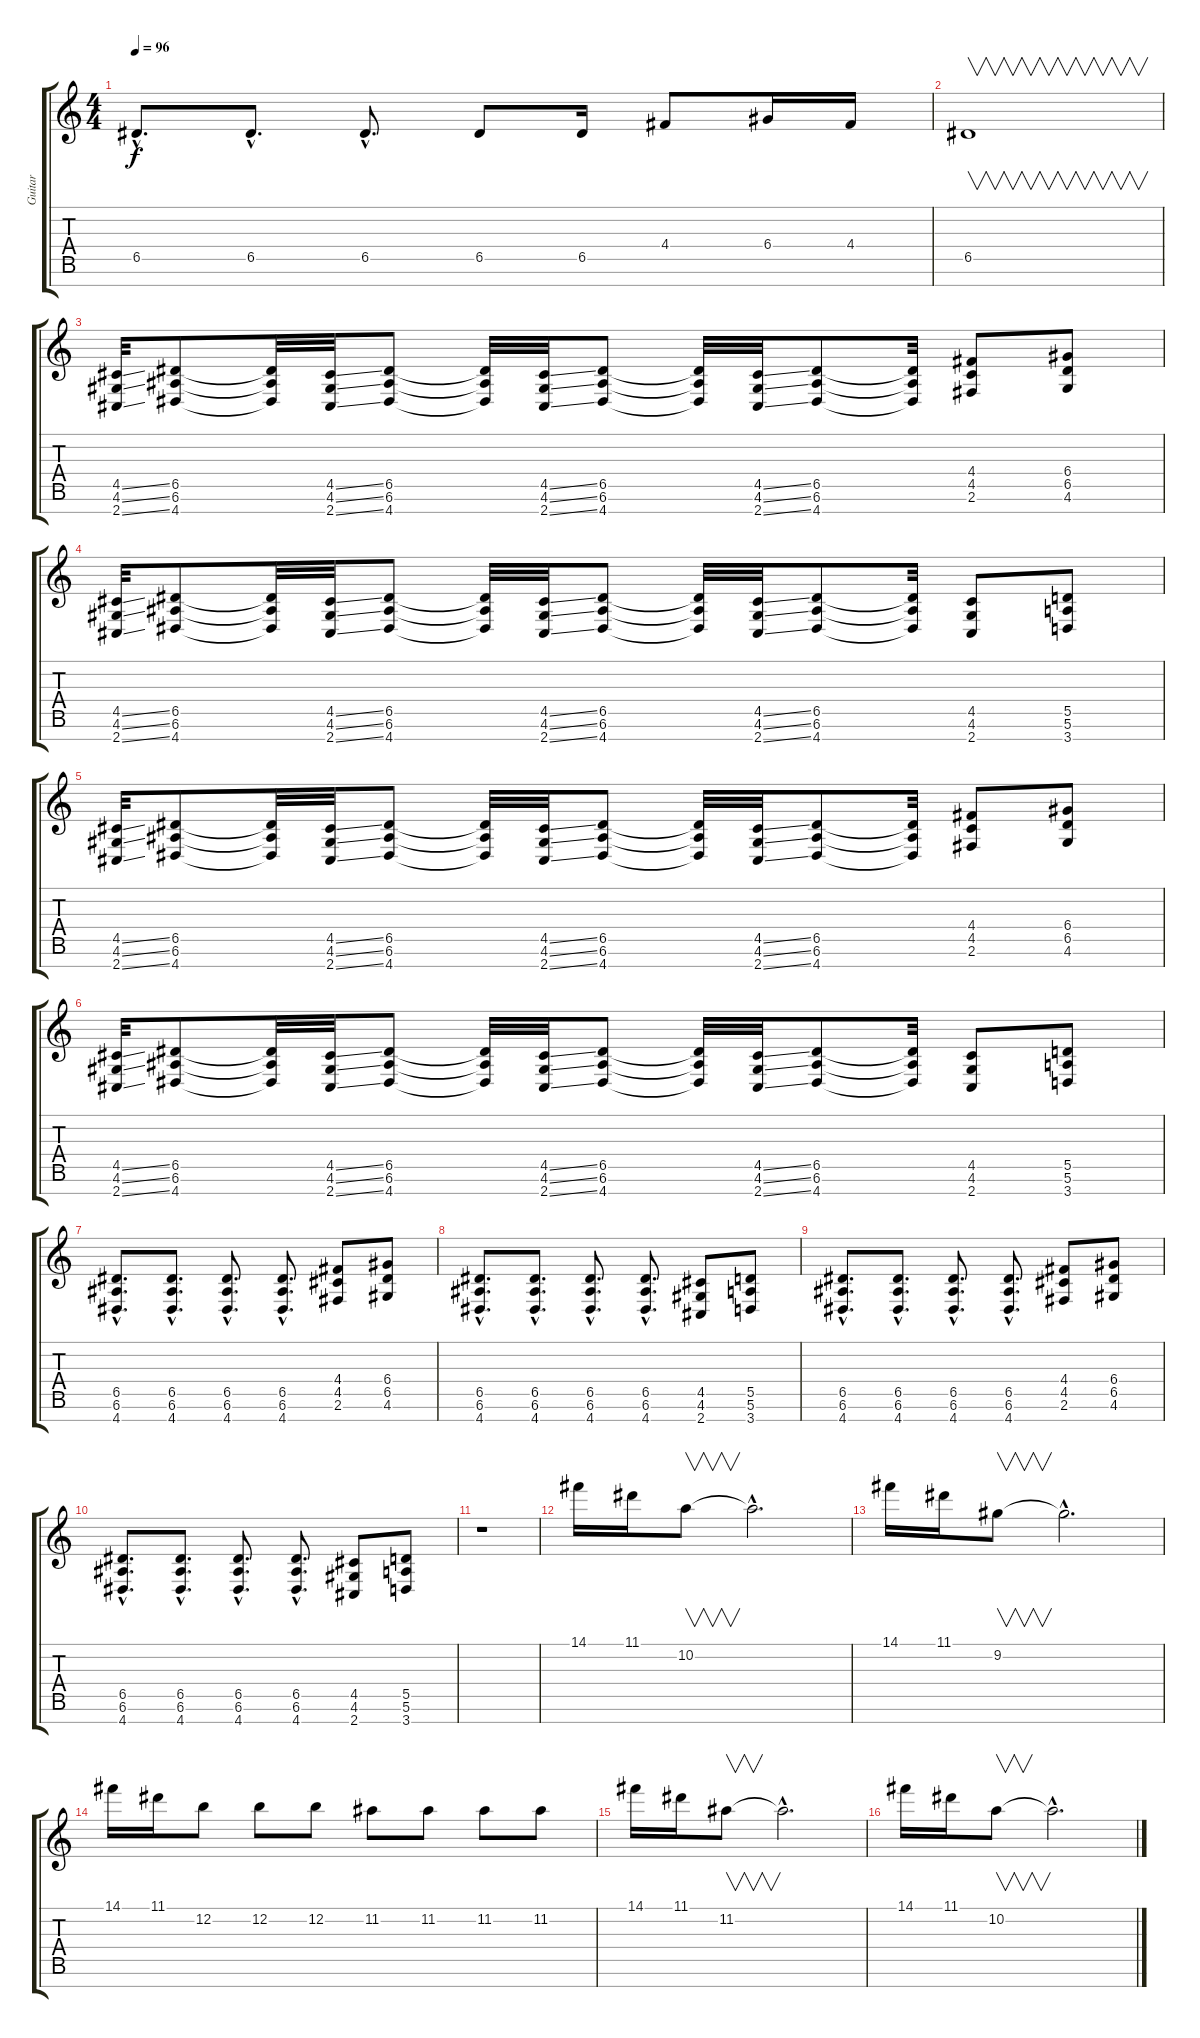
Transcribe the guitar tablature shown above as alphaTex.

\track ("Guitar" "Guitar") {instrument electricguitarjazz}
\staff {score tabs}
\tuning (E4 B3 G3 D3 A2 E2 B1) {hide}
\ts (4 4)
\tempo 96
\clef g2
\ks c
6.5{hac}.8{d dy f} 6.5{hac}.8{d} 6.5{hac}.8{d} 6.5.8 6.5.16 4.4.8 6.4.16 4.4.16 |
6.5.1{v} |
(4.5{ss} 4.6{ss} 2.7{ss}).32{instrument distortionguitar} (6.5 6.6 4.7).8 (6.5{t} 6.6{t} 4.7{t}).32 (4.5{ss} 4.6{ss} 2.7{ss}).32 (6.5 6.6 4.7).8 (6.5{t} 6.6{t} 4.7{t}).32 (4.5{ss} 4.6{ss} 2.7{ss}).32 (6.5 6.6 4.7).8 (6.5{t} 6.6{t} 4.7{t}).32 (4.5{ss} 4.6{ss} 2.7{ss}).32 (6.5 6.6 4.7).8 (6.5{t} 6.6{t} 4.7{t}).32 (4.4 4.5 2.6).8 (6.4 6.5 4.6).8 |
(4.5{ss} 4.6{ss} 2.7{ss}).32 (6.5 6.6 4.7).8 (6.5{t} 6.6{t} 4.7{t}).32 (4.5{ss} 4.6{ss} 2.7{ss}).32 (6.5 6.6 4.7).8 (6.5{t} 6.6{t} 4.7{t}).32 (4.5{ss} 4.6{ss} 2.7{ss}).32 (6.5 6.6 4.7).8 (6.5{t} 6.6{t} 4.7{t}).32 (4.5{ss} 4.6{ss} 2.7{ss}).32 (6.5 6.6 4.7).8 (6.5{t} 6.6{t} 4.7{t}).32 (4.5 4.6 2.7).8 (5.5 5.6 3.7).8 |
(4.5{ss} 4.6{ss} 2.7{ss}).32 (6.5 6.6 4.7).8 (6.5{t} 6.6{t} 4.7{t}).32 (4.5{ss} 4.6{ss} 2.7{ss}).32 (6.5 6.6 4.7).8 (6.5{t} 6.6{t} 4.7{t}).32 (4.5{ss} 4.6{ss} 2.7{ss}).32 (6.5 6.6 4.7).8 (6.5{t} 6.6{t} 4.7{t}).32 (4.5{ss} 4.6{ss} 2.7{ss}).32 (6.5 6.6 4.7).8 (6.5{t} 6.6{t} 4.7{t}).32 (4.4 4.5 2.6).8 (6.4 6.5 4.6).8 |
(4.5{ss} 4.6{ss} 2.7{ss}).32 (6.5 6.6 4.7).8 (6.5{t} 6.6{t} 4.7{t}).32 (4.5{ss} 4.6{ss} 2.7{ss}).32 (6.5 6.6 4.7).8 (6.5{t} 6.6{t} 4.7{t}).32 (4.5{ss} 4.6{ss} 2.7{ss}).32 (6.5 6.6 4.7).8 (6.5{t} 6.6{t} 4.7{t}).32 (4.5{ss} 4.6{ss} 2.7{ss}).32 (6.5 6.6 4.7).8 (6.5{t} 6.6{t} 4.7{t}).32 (4.5 4.6 2.7).8 (5.5 5.6 3.7).8 |
(6.5{hac} 6.6{hac} 4.7{hac}).8{d} (6.5{hac} 6.6{hac} 4.7{hac}).8{d} (6.5{hac} 6.6{hac} 4.7{hac}).8{d} (6.5{hac} 6.6{hac} 4.7{hac}).8{d} (4.4 4.5 2.6).8 (6.4 6.5 4.6).8 |
(6.5{hac} 6.6{hac} 4.7{hac}).8{d} (6.5{hac} 6.6{hac} 4.7{hac}).8{d} (6.5{hac} 6.6{hac} 4.7{hac}).8{d} (6.5{hac} 6.6{hac} 4.7{hac}).8{d} (4.5 4.6 2.7).8 (5.5 5.6 3.7).8 |
(6.5{hac} 6.6{hac} 4.7{hac}).8{d} (6.5{hac} 6.6{hac} 4.7{hac}).8{d} (6.5{hac} 6.6{hac} 4.7{hac}).8{d} (6.5{hac} 6.6{hac} 4.7{hac}).8{d} (4.4 4.5 2.6).8 (6.4 6.5 4.6).8 |
(6.5{hac} 6.6{hac} 4.7{hac}).8{d} (6.5{hac} 6.6{hac} 4.7{hac}).8{d} (6.5{hac} 6.6{hac} 4.7{hac}).8{d} (6.5{hac} 6.6{hac} 4.7{hac}).8{d} (4.5 4.6 2.7).8 (5.5 5.6 3.7).8{instrument electricguitarjazz} |
r.1 |
14.1.16 11.1.16 10.2.8{v} 10.2{hac t}.2{d} |
14.1.16 11.1.16 9.2.8{v} 9.2{hac t}.2{d} |
14.1.16 11.1.16 12.2.8 12.2.8 12.2.8 11.2.8 11.2.8 11.2.8 11.2.8 |
14.1.16 11.1.16 11.2.8{v} 11.2{hac t}.2{d} |
14.1.16 11.1.16 10.2.8{v} 10.2{hac t}.2{d}
